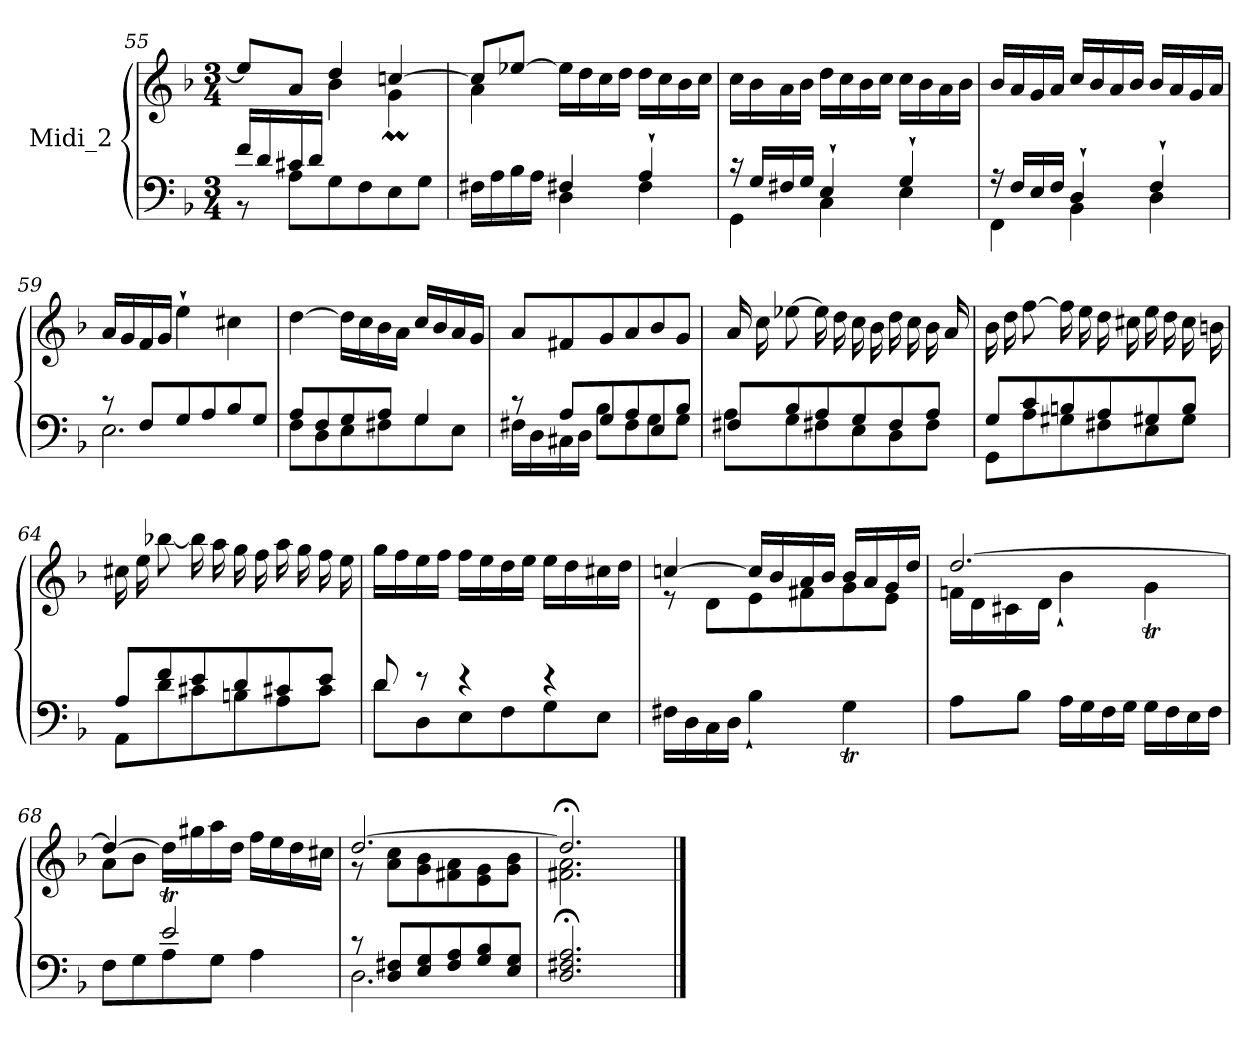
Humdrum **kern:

**kern	**kern
*part1	*part1
*staff2	*staff1
*I"Midi_2	*
*clefF4	*clefG2
*k[b-]	*k[b-]
*F:	*F:
*M3/4	*M3/4
=55	=55
*^	*^
16f/LL	8r	8ee/L]	4ryy
16d/	.	.	.
16c#X/	8A\L	8a/J	.
16d/JJ	.	.	.
4ryy	8G\	4dd/	4b-\
.	8F\	.	.
4ryy	8E\	[4ccn/	4gM\
.	8G\J	.	.
!!LO:LB:g=z	!!
=56	=56	=56	=56
4ryy	16F#XLL	8ccL]	4a\
.	16A	.	.
.	16B-	[8ee-XJ	.
.	16AJJ	.	.
4F#X/	4D\	16ee-\LL]	4ryy
.	.	16dd\	.
.	.	16cc\	.
.	.	16dd\JJ	.
4A`/	4F#\	4ryy	16ddLL
.	.	.	16cc
.	.	.	16b-
.	.	.	16ccJJ
=57	=57	=57	=57
!	!	!LO:N:vis=1	!
16r	4GG\	2.ryy	16cc\LL
16G/LL	.	.	16b-\
16F#X/	.	.	16a\
16G/JJ	.	.	16b-\JJ
4E`/	4C\	.	16ddLL
.	.	.	16cc
.	.	.	16b-
.	.	.	16ccJJ
4G`/	4E\	.	16ccLL
.	.	.	16b-
.	.	.	16a
.	.	.	16b-JJ
=58	=58	=58	=58
!	!	!	!LO:N:vis=1
16r	4FF\	16b-LL	2.ryy
16FLL	.	16a	.
16E	.	16g	.
16FJJ	.	16aJJ	.
4D`/	4BB-\	16cc/LL	.
.	.	16b-/	.
.	.	16a/	.
.	.	16b-/JJ	.
4F`/	4D\	16b-LL	.
.	.	16a	.
.	.	16g	.
.	.	16aJJ	.
=59	=59	=59	=59
8r	2.E\	16a/LL	4ryy
.	.	16g/	.
8FL	.	16f/	.
.	.	16g/JJ	.
8G	.	4ryy	4ee`\
8A	.	.	.
8B-	.	4rtyy	4cc#X\
8GJ	.	.	.
*	*	*v	*v
!!LO:LB:g=z
=60	=60	=60
8AL	8FL	[4dd
8F	8D	.
8G	8E	16ddLL]
.	.	16cc
8AJ	8F#X	16b-
.	.	16aJJ
4G/	8G	16ccLL
.	.	16b-
.	8EJ	16a
.	.	16gJJ
=61	=61	=61
8r	16F#XLL	8aL
.	16D	.
8A/L	16C#X	8f#X
.	16DJJ	.
8G/	8B-L	8g
8A/	8F#	8a
8E/	8G	8b-
8B-/J	8GJ	8gJ
=62	=62	=62
8F#XL	8A\L	16aLL
.	.	16cc
8B-	8G\	[8ee-XJ
8A	8F#X\	16ee-LL]
.	.	16dd
8G	8E\	16cc
.	.	16b-JJ
8F#	8D\	16ddLL
.	.	16cc
8AJ	8F#\J	16b-
.	.	16aJJ
=63	=63	=63
8G/L	8GGL	16b-LL
.	.	16dd
8c/	8A	[8ffJ
8Bn/	8G#X	16ffLL]
.	.	16ee
8A/	8F#X	16dd
.	.	16cc#XJJ
8G#X/	8E	16eeLL
.	.	16dd
8B/J	8G#J	16cc#
.	.	16bnJJ
!!LO:LB:g=z
=64	=64	=64
!	!	!LO:N:vis=1
*	*	*^
8AL	8AAL	2.ryy	16cc#XLL
.	.	.	16ee
8f	8d	.	[8bb-XJ
8e	8c#X	.	16bb-\LL]
.	.	.	16aa\
8d	8Bn	.	16gg\
.	.	.	16ff\JJ
8c#X	8A	.	16aa\LL
.	.	.	16gg\
8eJ	8c#J	.	16ff\
.	.	.	16ee\JJ
=65	=65	=65	=65
!	!	!LO:N:vis=1	!
8d/	8d\L	2.ryy	16gg\LL
.	.	.	16ff\
8r	8D\	.	16ee\
.	.	.	16ff\JJ
4r	8E\	.	16ffLL
.	.	.	16ee
.	8F\	.	16dd
.	.	.	16eeJJ
4r	8G\	.	16ee\LL
.	.	.	16dd\
.	8E\J	.	16cc#X\
.	.	.	16dd\JJ
=66	=66	=66	=66
!LO:N:vis=1	!	!	!
2.ryy	16F#X\LL	[4ccn/	8r
.	16D\	.	.
.	16C\	.	8d\L
.	16D\JJ	.	.
.	4B-`\	16cc/LL]	8e\
.	.	16b-/	.
.	.	16a/	8f#X\
.	.	16b-/JJ	.
.	4GT\	16b-/LL	8g\
.	.	16a/	.
.	.	16g/	8e\J
.	.	16dd/JJ	.
!!LO:LB:g=z	!!
=67	=67	=67	=67
8ryy	8AL	[2.dd/	16fnLL
.	.	.	16d
16c#X/LLyy	8B-J	.	16c#X
16d/JJyy	.	.	16dJJ
4ryy	16ALL	.	4b-`\
.	16G	.	.
.	16F	.	.
.	16GJJ	.	.
4ryy	16G\LL	.	4gT\
.	16F\	.	.
.	16E\	.	.
.	16F\JJ	.	.
=68	=68	=68	=68
4ryy	8FL	4dd/_	8a\L
.	8G	.	8b-\J
2et	8A	16ddLL]	4ryy
.	.	16gg#X	.
.	8GJ	16aa	.
.	.	16ddJJ	.
.	4A\	16ffLL	4ryy
.	.	16ee	.
.	.	16dd	.
.	.	16cc#XJJ	.
=69	=69	=69	=69
8r	2.D\	[2.dd/	8r
8D 8F#XL	.	.	8a\ 8cc\L
8E 8G	.	.	8g\ 8b-\
8F# 8A	.	.	8f#X\ 8a\
8G 8B-	.	.	8e\ 8g\
8E 8GJ	.	.	8g\ 8b-\J
=70	=70	=70	=70
2.D/; 2.F#X/; 2.A/;	4ryy	2.dd;</]	2.f#X\ 2.a\
.	2ryy	.	.
*v	*v	*	*
*	*v	*v
==	==
*-	*-
